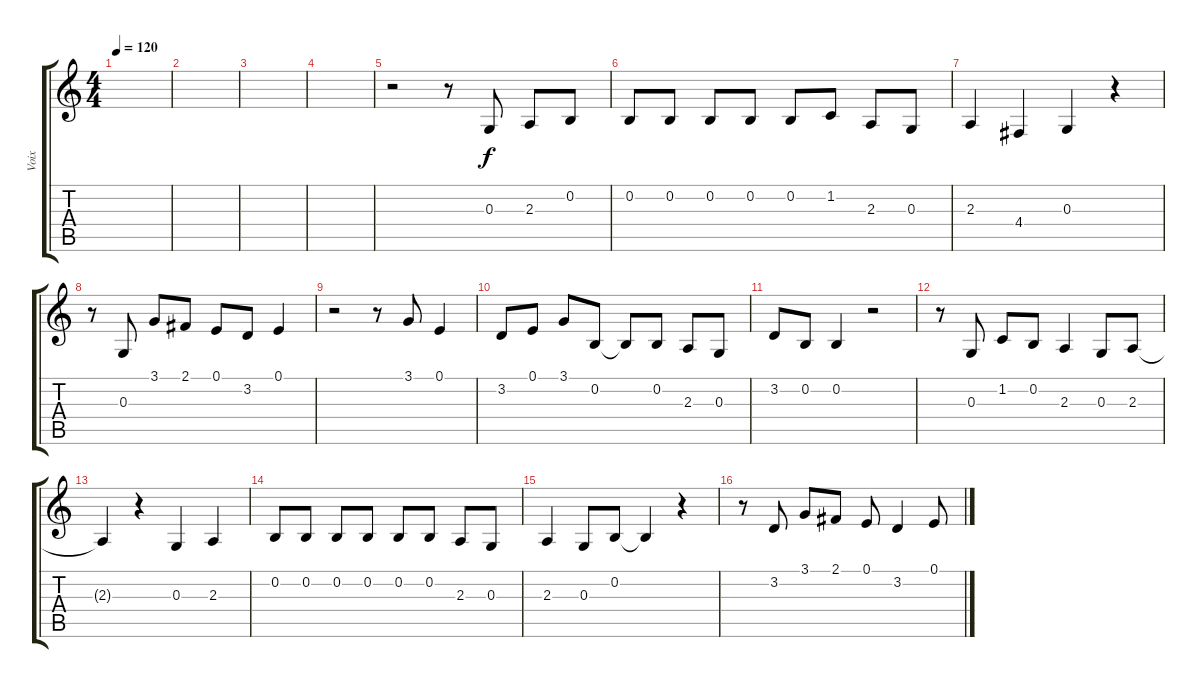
\track ("Voix" "Voix") {instrument accordion}
\staff {score tabs}
\tuning (E4 B3 G3 D3 A2 E2) {hide}
\ts (4 4)
\tempo 120
\clef g2
\ks c
|
|
|
|
r.2 r.8 0.3.8 2.3.8 0.2.8 |
0.2.8 0.2.8 0.2.8 0.2.8 0.2.8 1.2.8 2.3.8 0.3.8 |
2.3.4 4.4.4 0.3.4 r.4 |
r.8 0.3.8 3.1.8 2.1.8 0.1.8 3.2.8 0.1.4 |
r.2 r.8 3.1.8 0.1.4 |
3.2.8 0.1.8 3.1.8 0.2.8 0.2{t}.8 0.2.8 2.3.8 0.3.8 |
3.2.8 0.2.8 0.2.4 r.2 |
r.8 0.3.8 1.2.8 0.2.8 2.3.4 0.3.8 2.3.8 |
2.3{t}.4 r.4 0.3.4 2.3.4 |
0.2.8 0.2.8 0.2.8 0.2.8 0.2.8 0.2.8 2.3.8 0.3.8 |
2.3.4 0.3.8 0.2.8 0.2{t}.4 r.4 |
r.8 3.2.8 3.1.8 2.1.8 0.1.8 3.2.4 0.1.8
